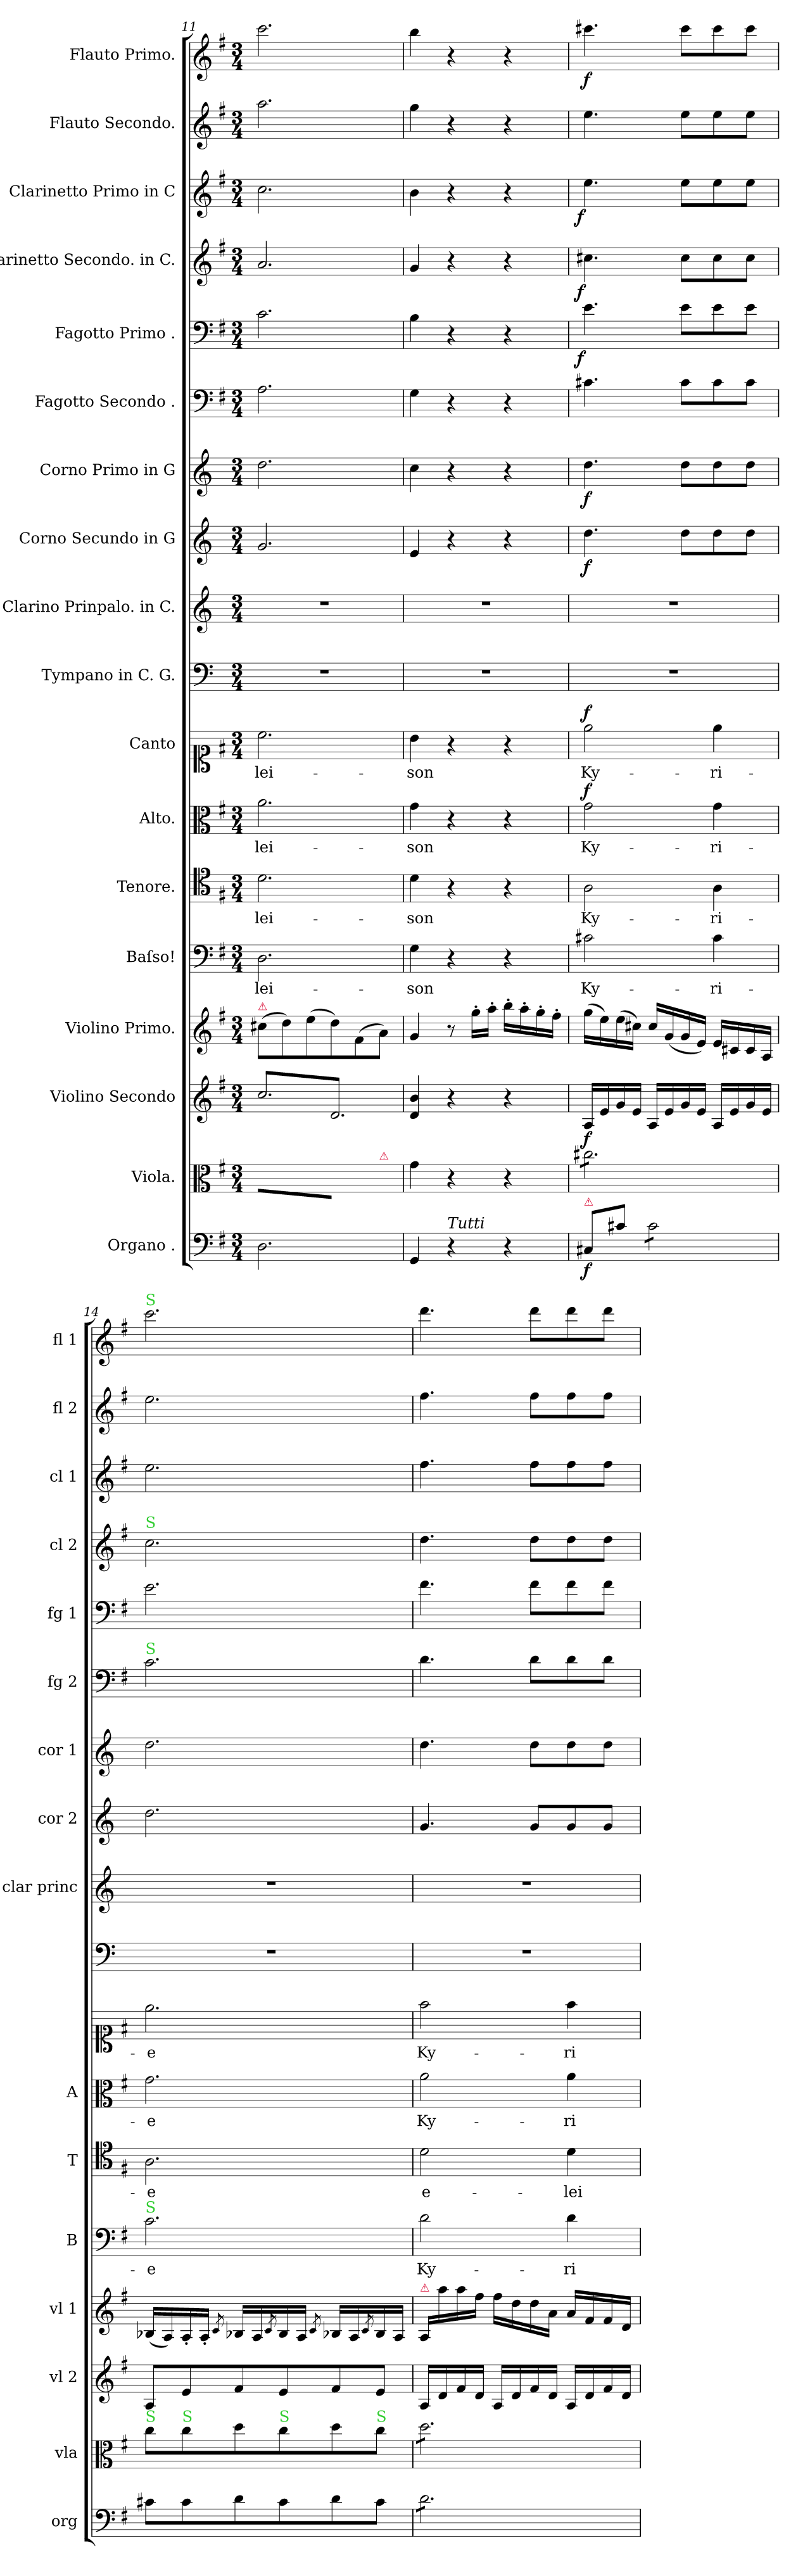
**kern	**dynam	**kern	**kern	**dynam	**kern	**kern	**text	**kern	**text	**kern	**text	**dynam	**kern	**text	**dynam	**kern	**kern	**kern	**dynam	**kern	**dynam	**kern	**kern	**dynam	**kern	**dynam	**kern	**dynam	**kern	**kern	**dynam
*part18	*part18	*part17	*part16	*part16	*part15	*part14	*part14	*part13	*part13	*part12	*part12	*part12	*part11	*part11	*part11	*part10	*part9	*part8	*part8	*part7	*part7	*part6	*part5	*part5	*part4	*part4	*part3	*part3	*part2	*part1	*part1
*staff18	*staff18	*staff17	*staff16	*staff16	*staff15	*staff14	*staff14	*staff13	*staff13	*staff12	*staff12	*staff12	*staff11	*staff11	*staff11	*staff10	*staff9	*staff8	*staff8	*staff7	*staff7	*staff6	*staff5	*staff5	*staff4	*staff4	*staff3	*staff3	*staff2	*staff1	*staff1
*I"Organo .	*	*I"Viola.	*I"Violino Secondo	*	*I"Violino Primo.	*I"Baſso!	*	*I"Tenore.	*	*I"Alto.	*	*	*I"Canto	*	*	*I"Tympano in C. G.	*I"Clarino Prinpalo. in C.	*I"Corno Secundo in G	*	*I"Corno Primo in G	*	*I"Fagotto Secondo .	*I"Fagotto Primo .	*	*I"Clarinetto Secondo. in C.	*	*I"Clarinetto Primo in C	*	*I"Flauto Secondo.	*I"Flauto Primo.	*
*I'org	*	*I'vla	*I'vl 2	*	*I'vl 1	*I'B	*	*I'T	*	*I'A	*	*	*	*	*	*	*I'clar princ	*I'cor 2	*	*I'cor 1	*	*I'fg 2	*I'fg 1	*	*I'cl 2	*	*I'cl 1	*	*I'fl 2	*I'fl 1	*
*clefF4	*	*clefC3	*clefG2	*	*clefG2	*clefF4	*	*clefC4	*	*clefC3	*	*	*clefC1	*	*	*clefF4	*clefG2	*clefG2	*	*clefG2	*	*clefF4	*clefF4	*	*clefG2	*	*clefG2	*	*clefG2	*clefG2	*
*	*	*	*	*	*	*	*	*	*	*	*	*	*	*	*	*	*	*ITrd3c5	*	*ITrd3c5	*	*	*	*	*	*	*	*	*	*	*
*k[f#]	*	*k[f#]	*k[f#]	*	*k[f#]	*k[f#]	*	*k[f#]	*	*k[f#]	*	*	*k[f#]	*	*	*k[]	*k[]	*k[f#]	*	*k[f#]	*	*k[f#]	*k[f#]	*	*k[f#]	*	*k[f#]	*	*k[f#]	*k[f#]	*
*G:	*	*G:	*G:	*	*G:	*G:	*	*G:	*	*G:	*	*	*G:	*	*	*	*	*	*	*	*	*G:	*G:	*	*G:	*	*G:	*	*G:	*G:	*
*M3/4	*	*M3/4	*M3/4	*	*M3/4	*M3/4	*	*M3/4	*	*M3/4	*	*	*M3/4	*	*	*M3/4	*M3/4	*M3/4	*	*M3/4	*	*M3/4	*M3/4	*	*M3/4	*	*M3/4	*	*M3/4	*M3/4	*
=11	=11	=11	=11	=11	=11	=11	=11	=11	=11	=11	=11	=11	=11	=11	=11	=11	=11	=11	=11	=11	=11	=11	=11	=11	=11	=11	=11	=11	=11	=11	=11
!	!	!	!	!	!LO:TX:a:color=crimson:t=⚠	!	!	!	!	!	!	!	!	!	!	!	!	!	!	!	!	!	!	!	!	!	!	!	!	!	!
!	!	!	!	!	!	!	!LO:LY:i	!	!	!	!LO:LY:i	!	!	!	!	!	!	!	!	!	!	!	!	!	!	!	!	!	!	!	!
*	*	*^	*	*	*	*	*	*	*	*	*	*	*	*	*	*	*	*	*	*	*	*	*	*	*	*	*	*	*	*	*
*	*	*tremolo	*	*	*	*	*	*	*	*	*	*	*	*	*	*	*	*	*	*	*	*	*	*	*	*	*	*	*	*	*	*
*	*	*	*	*tremolo	*	*	*	*	*	*	*	*	*	*	*	*	*	*	*	*	*	*	*	*	*	*	*	*	*	*	*	*
2.D\	.	8a\yyL	2ryy	8cc/L	.	(8cc#X\L	2.D\	-lei-	2.d\	-lei-	2.a\	-lei-	.	2.cc\	-lei-	.	2.r	2.r	2.d/	.	2.a\	.	2.A\	2.c\	.	2.a/	.	2.cc\	.	2.aa\	2.ccc\	.
.	.	8d\yy	.	8d/	.	8dd\)	.	.	.	.	.	.	.	.	.	.	.	.	.	.	.	.	.	.	.	.	.	.	.	.	.	.
.	.	8a\yy	.	8cc/	.	(8ee\	.	.	.	.	.	.	.	.	.	.	.	.	.	.	.	.	.	.	.	.	.	.	.	.	.	.
.	.	8d\yy	.	8d/	.	8dd\)	.	.	.	.	.	.	.	.	.	.	.	.	.	.	.	.	.	.	.	.	.	.	.	.	.	.
.	.	8a\yy	8ryy	8cc/	.	(8f#/	.	.	.	.	.	.	.	.	.	.	.	.	.	.	.	.	.	.	.	.	.	.	.	.	.	.
!	!	!	!LO:TX:a:color=crimson:t=⚠	!	!	!	!	!	!	!	!	!	!	!	!	!	!	!	!	!	!	!	!	!	!	!	!	!	!	!	!	!
.	.	8d\yyJ	8ryy	8d/J	.	8a/J)	.	.	.	.	.	.	.	.	.	.	.	.	.	.	.	.	.	.	.	.	.	.	.	.	.	.
*	*	*	*	*Xtremolo	*	*	*	*	*	*	*	*	*	*	*	*	*	*	*	*	*	*	*	*	*	*	*	*	*	*	*	*
*	*	*Xtremolo	*	*	*	*	*	*	*	*	*	*	*	*	*	*	*	*	*	*	*	*	*	*	*	*	*	*	*	*	*	*
=12	=12	=12	=12	=12	=12	=12	=12	=12	=12	=12	=12	=12	=12	=12	=12	=12	=12	=12	=12	=12	=12	=12	=12	=12	=12	=12	=12	=12	=12	=12	=12	=12
!	!	!	!	!	!	!	!	!LO:LY:i	!	!	!	!LO:LY:i	!	!	!	!	!	!	!	!	!	!	!	!	!	!	!	!	!	!	!	!
*	*	*v	*v	*	*	*	*	*	*	*	*	*	*	*	*	*	*	*	*	*	*	*	*	*	*	*	*	*	*	*	*	*
4GG/	.	4g\	4d/ 4b/	.	4g/	4G\	-son	4d\	-son	4g\	-son	.	4b\	-son	.	2.r	2.r	4B/	.	4g\	.	4G\	4B\	.	4g/	.	4b\	.	4gg\	4bb\	.
.	.	.	.	.	.	.	.	.	.	.	.	.	.	.	.	.	.	.	.	.	.	.	.	.	.	.	.	.	.	.	.
!LO:TX:a:i:t=Tutti	!	!	!	!	!	!	!	!	!	!	!	!	!	!	!	!	!	!	!	!	!	!	!	!	!	!	!	!	!	!	!
4r	.	4r	4r	.	8r	4r	.	4r	.	4r	.	.	4r	.	.	.	.	4r	.	4r	.	4r	4r	.	4r	.	4r	.	4r	4r	.
.	.	.	.	.	16gg'\LL	.	.	.	.	.	.	.	.	.	.	.	.	.	.	.	.	.	.	.	.	.	.	.	.	.	.
.	.	.	.	.	16aa'\JJ	.	.	.	.	.	.	.	.	.	.	.	.	.	.	.	.	.	.	.	.	.	.	.	.	.	.
4r	.	4r	4r	.	16bb'\LL	4r	.	4r	.	4r	.	.	4r	.	.	.	.	4r	.	4r	.	4r	4r	.	4r	.	4r	.	4r	4r	.
.	.	.	.	.	16aa'\	.	.	.	.	.	.	.	.	.	.	.	.	.	.	.	.	.	.	.	.	.	.	.	.	.	.
.	.	.	.	.	16gg'\	.	.	.	.	.	.	.	.	.	.	.	.	.	.	.	.	.	.	.	.	.	.	.	.	.	.
.	.	.	.	.	16ff#'\JJ	.	.	.	.	.	.	.	.	.	.	.	.	.	.	.	.	.	.	.	.	.	.	.	.	.	.
=13	=13	=13	=13	=13	=13	=13	=13	=13	=13	=13	=13	=13	=13	=13	=13	=13	=13	=13	=13	=13	=13	=13	=13	=13	=13	=13	=13	=13	=13	=13	=13
!LO:TX:a:color=crimson:t=⚠	!	!	!	!	!	!	!	!	!	!	!	!	!	!	!	!	!	!	!	!	!	!	!	!	!	!	!	!	!	!	!
!	!	!	!	!	!	!	!	!	!	!	!	!LO:DY:a	!	!	!LO:DY:a	!	!	!	!	!	!	!	!	!LO:DY:rj	!	!LO:DY:rj	!	!LO:DY:rj	!	!	!
*	*	*tremolo	*	*	*	*	*	*	*	*	*	*	*	*	*	*	*	*	*	*	*	*	*	*	*	*	*	*	*	*	*
8C#X/L	f	8cc#X\L	16A/LL	f	(16gg\LL	2c#X\	Ky-	2A\	Ky-	2g\	Ky-	f	2ee\	Ky-	f	2.r	2.r	4.a\	f	4.a\	f	4.c#X\	4.e\	f	4.cc#X\	f	4.ee\	f	4.ee\	4.ccc#X\	f
.	.	.	16e/	.	16ee\)	.	.	.	.	.	.	.	.	.	.	.	.	.	.	.	.	.	.	.	.	.	.	.	.	.	.
8c#X\J	.	8cc#X\	16g/	.	(16ee\	.	.	.	.	.	.	.	.	.	.	.	.	.	.	.	.	.	.	.	.	.	.	.	.	.	.
.	.	.	16e/JJ	.	16cc#X\JJ)	.	.	.	.	.	.	.	.	.	.	.	.	.	.	.	.	.	.	.	.	.	.	.	.	.	.
*tremolo	*	*	*	*	*	*	*	*	*	*	*	*	*	*	*	*	*	*	*	*	*	*	*	*	*	*	*	*	*	*	*
8c#\L	.	8cc#X\	16A/LL	.	16cc#/LL	.	.	.	.	.	.	.	.	.	.	.	.	.	.	.	.	.	.	.	.	.	.	.	.	.	.
.	.	.	16e/	.	(16g/	.	.	.	.	.	.	.	.	.	.	.	.	.	.	.	.	.	.	.	.	.	.	.	.	.	.
8c#\	.	8cc#X\	16g/	.	16g/	.	.	.	.	.	.	.	.	.	.	.	.	8a\L	.	8a\L	.	8c#\L	8e\L	.	8cc#\L	.	8ee\L	.	8ee\L	8ccc#\L	.
.	.	.	16e/JJ	.	16e/JJ)	.	.	.	.	.	.	.	.	.	.	.	.	.	.	.	.	.	.	.	.	.	.	.	.	.	.
8c#\	.	8cc#X\	16A/LL	.	16e/LL	4c#\	-ri-	4A\	-ri-	4g\	-ri-	.	4ee\	-ri-	.	.	.	8a\	.	8a\	.	8c#\	8e\	.	8cc#\	.	8ee\	.	8ee\	8ccc#\	.
.	.	.	16e/	.	16c#X/	.	.	.	.	.	.	.	.	.	.	.	.	.	.	.	.	.	.	.	.	.	.	.	.	.	.
8c#\J	.	8cc#X\J	16g/	.	16c#/	.	.	.	.	.	.	.	.	.	.	.	.	8a\J	.	8a\J	.	8c#\J	8e\J	.	8cc#\J	.	8ee\J	.	8ee\J	8ccc#\J	.
*	*	*Xtremolo	*	*	*	*	*	*	*	*	*	*	*	*	*	*	*	*	*	*	*	*	*	*	*	*	*	*	*	*	*
*Xtremolo	*	*	*	*	*	*	*	*	*	*	*	*	*	*	*	*	*	*	*	*	*	*	*	*	*	*	*	*	*	*	*
.	.	.	16e/JJ	.	16A/JJ	.	.	.	.	.	.	.	.	.	.	.	.	.	.	.	.	.	.	.	.	.	.	.	.	.	.
=14	=14	=14	=14	=14	=14	=14	=14	=14	=14	=14	=14	=14	=14	=14	=14	=14	=14	=14	=14	=14	=14	=14	=14	=14	=14	=14	=14	=14	=14	=14	=14
!	!	!	!	!	!	!	!	!	!	!	!	!	!	!	!	!	!	!	!	!	!	!	!	!	!	!	!	!	!	!LO:TX:a:color=limegreen:t=S	!
!	!	!	!	!	!	!	!	!	!	!	!	!	!	!	!	!	!	!	!	!	!	!	!	!	!LO:TX:a:color=limegreen:t=S	!	!	!	!	!	!
!	!	!	!	!	!	!	!	!	!	!	!	!	!	!	!	!	!	!	!	!	!	!LO:TX:a:color=limegreen:t=S	!	!	!	!	!	!	!	!	!
!	!	!	!	!	!	!LO:TX:a:color=limegreen:t=S	!	!	!	!	!	!	!	!	!	!	!	!	!	!	!	!	!	!	!	!	!	!	!	!	!
!	!	!LO:TX:a:color=limegreen:t=S	!	!	!	!	!	!	!	!	!	!	!	!	!	!	!	!	!	!	!	!	!	!	!	!	!	!	!	!	!
8c#X\L	.	8cc\L	8A/L	.	(16B-X/LL	2.c\	-e	2.A\	-e	2.g\	-e	.	2.ee\	-e	.	2.r	2.r	2.a\	.	2.a\	.	2.c\	2.e\	.	2.cc\	.	2.ee\	.	2.ee\	2.ccc\	.
.	.	.	.	.	16A/)	.	.	.	.	.	.	.	.	.	.	.	.	.	.	.	.	.	.	.	.	.	.	.	.	.	.
!	!	!LO:TX:a:color=limegreen:t=S	!	!	!	!	!	!	!	!	!	!	!	!	!	!	!	!	!	!	!	!	!	!	!	!	!	!	!	!	!
8c#\	.	8cc\	8e/	.	16A'/	.	.	.	.	.	.	.	.	.	.	.	.	.	.	.	.	.	.	.	.	.	.	.	.	.	.
.	.	.	.	.	16A'/JJ	.	.	.	.	.	.	.	.	.	.	.	.	.	.	.	.	.	.	.	.	.	.	.	.	.	.
.	.	.	.	.	8qc/	.	.	.	.	.	.	.	.	.	.	.	.	.	.	.	.	.	.	.	.	.	.	.	.	.	.
8d\	.	8dd\	8f#/	.	16B-X/LL	.	.	.	.	.	.	.	.	.	.	.	.	.	.	.	.	.	.	.	.	.	.	.	.	.	.
.	.	.	.	.	16A/	.	.	.	.	.	.	.	.	.	.	.	.	.	.	.	.	.	.	.	.	.	.	.	.	.	.
.	.	.	.	.	8qc/	.	.	.	.	.	.	.	.	.	.	.	.	.	.	.	.	.	.	.	.	.	.	.	.	.	.
!	!	!LO:TX:a:color=limegreen:t=S	!	!	!	!	!	!	!	!	!	!	!	!	!	!	!	!	!	!	!	!	!	!	!	!	!	!	!	!	!
8c#\	.	8cc\	8e/	.	16B-/	.	.	.	.	.	.	.	.	.	.	.	.	.	.	.	.	.	.	.	.	.	.	.	.	.	.
.	.	.	.	.	16A/JJ	.	.	.	.	.	.	.	.	.	.	.	.	.	.	.	.	.	.	.	.	.	.	.	.	.	.
.	.	.	.	.	8qc/	.	.	.	.	.	.	.	.	.	.	.	.	.	.	.	.	.	.	.	.	.	.	.	.	.	.
8d\	.	8dd\	8f#/	.	16B-X/LL	.	.	.	.	.	.	.	.	.	.	.	.	.	.	.	.	.	.	.	.	.	.	.	.	.	.
.	.	.	.	.	16A/	.	.	.	.	.	.	.	.	.	.	.	.	.	.	.	.	.	.	.	.	.	.	.	.	.	.
.	.	.	.	.	8qc/	.	.	.	.	.	.	.	.	.	.	.	.	.	.	.	.	.	.	.	.	.	.	.	.	.	.
!	!	!LO:TX:a:color=limegreen:t=S	!	!	!	!	!	!	!	!	!	!	!	!	!	!	!	!	!	!	!	!	!	!	!	!	!	!	!	!	!
8c#\J	.	8cc\J	8e/J	.	16B-/	.	.	.	.	.	.	.	.	.	.	.	.	.	.	.	.	.	.	.	.	.	.	.	.	.	.
.	.	.	.	.	16A/JJ	.	.	.	.	.	.	.	.	.	.	.	.	.	.	.	.	.	.	.	.	.	.	.	.	.	.
=15	=15	=15	=15	=15	=15	=15	=15	=15	=15	=15	=15	=15	=15	=15	=15	=15	=15	=15	=15	=15	=15	=15	=15	=15	=15	=15	=15	=15	=15	=15	=15
!	!	!	!	!	!LO:TX:a:color=crimson:t=⚠	!	!	!	!	!	!	!	!	!	!	!	!	!	!	!	!	!	!	!	!	!	!	!	!	!	!
!	!	!	!	!	!	!	!LO:LY:i	!	!	!	!LO:LY:i	!	!	!LO:LY:i	!	!	!	!	!	!	!	!	!	!	!	!	!	!	!	!	!
*tremolo	*	*	*	*	*	*	*	*	*	*	*	*	*	*	*	*	*	*	*	*	*	*	*	*	*	*	*	*	*	*	*
*	*	*tremolo	*	*	*	*	*	*	*	*	*	*	*	*	*	*	*	*	*	*	*	*	*	*	*	*	*	*	*	*	*
8d\L	.	8dd\L	16A/LL	.	16A/LL	2d\	Ky-	2d\	e-	2a\	Ky-	.	2ff#\	Ky-	.	2.r	2.r	4.d/	.	4.a\	.	4.d\	4.f#\	.	4.dd\	.	4.ff#\	.	4.ff#\	4.ddd\	.
.	.	.	16d/	.	16aa\	.	.	.	.	.	.	.	.	.	.	.	.	.	.	.	.	.	.	.	.	.	.	.	.	.	.
8d\	.	8dd\	16f#/	.	16aa\	.	.	.	.	.	.	.	.	.	.	.	.	.	.	.	.	.	.	.	.	.	.	.	.	.	.
.	.	.	16d/JJ	.	16ff#\JJ	.	.	.	.	.	.	.	.	.	.	.	.	.	.	.	.	.	.	.	.	.	.	.	.	.	.
8d\	.	8dd\	16A/LL	.	16ff#\LL	.	.	.	.	.	.	.	.	.	.	.	.	.	.	.	.	.	.	.	.	.	.	.	.	.	.
.	.	.	16d/	.	16dd\	.	.	.	.	.	.	.	.	.	.	.	.	.	.	.	.	.	.	.	.	.	.	.	.	.	.
8d\	.	8dd\	16f#/	.	16dd\	.	.	.	.	.	.	.	.	.	.	.	.	8d/L	.	8a\L	.	8d\L	8f#\L	.	8dd\L	.	8ff#\L	.	8ff#\L	8ddd\L	.
.	.	.	16d/JJ	.	16a\JJ	.	.	.	.	.	.	.	.	.	.	.	.	.	.	.	.	.	.	.	.	.	.	.	.	.	.
!	!	!	!	!	!	!	!LO:LY:i	!	!	!	!LO:LY:i	!	!	!LO:LY:i	!	!	!	!	!	!	!	!	!	!	!	!	!	!	!	!	!
8d\	.	8dd\	16A/LL	.	16a/LL	4d\	-ri-	4d\	-lei-	4a\	-ri-	.	4ff#\	-ri-	.	.	.	8d/	.	8a\	.	8d\	8f#\	.	8dd\	.	8ff#\	.	8ff#\	8ddd\	.
.	.	.	16d/	.	16f#/	.	.	.	.	.	.	.	.	.	.	.	.	.	.	.	.	.	.	.	.	.	.	.	.	.	.
8d\J	.	8dd\J	16f#/	.	16f#/	.	.	.	.	.	.	.	.	.	.	.	.	8d/J	.	8a\J	.	8d\J	8f#\J	.	8dd\J	.	8ff#\J	.	8ff#\J	8ddd\J	.
*	*	*Xtremolo	*	*	*	*	*	*	*	*	*	*	*	*	*	*	*	*	*	*	*	*	*	*	*	*	*	*	*	*	*
*Xtremolo	*	*	*	*	*	*	*	*	*	*	*	*	*	*	*	*	*	*	*	*	*	*	*	*	*	*	*	*	*	*	*
.	.	.	16d/JJ	.	16d/JJ	.	.	.	.	.	.	.	.	.	.	.	.	.	.	.	.	.	.	.	.	.	.	.	.	.	.
=	=	=	=	=	=	=	=	=	=	=	=	=	=	=	=	=	=	=	=	=	=	=	=	=	=	=	=	=	=	=	=
*-	*-	*-	*-	*-	*-	*-	*-	*-	*-	*-	*-	*-	*-	*-	*-	*-	*-	*-	*-	*-	*-	*-	*-	*-	*-	*-	*-	*-	*-	*-	*-
